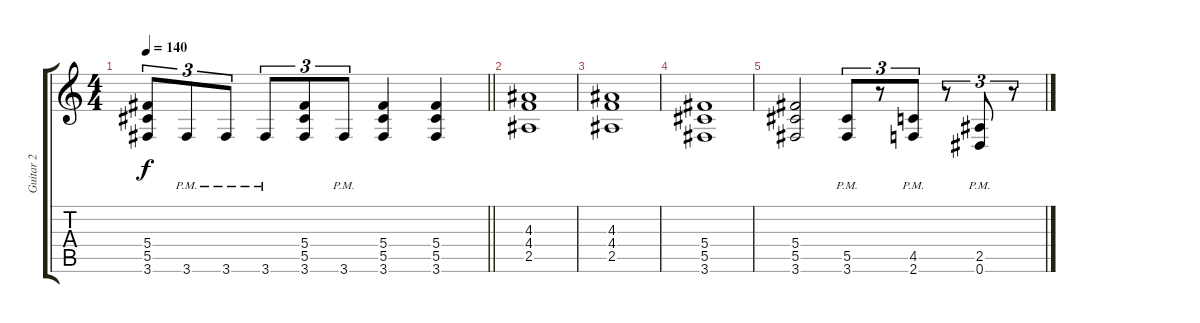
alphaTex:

\track ("Guitar 2" "Guitar 2") {instrument distortionguitar}
\staff {score tabs}
\tuning (Eb4 Bb3 Gb3 Db3 Ab2 Eb2) {hide}
\ts (4 4)
\tempo 140
\clef g2
\barLineRight lightlight
\ks c
(5.4 5.5 3.6).8{tu (3 2) dy f} 3.6{pm}.8{tu (3 2)} 3.6{pm}.8{tu (3 2)} 3.6{pm}.8{tu (3 2)} (5.4 5.5 3.6).8{tu (3 2)} 3.6{pm}.8{tu (3 2)} (5.4 5.5 3.6).4 (5.4 5.5 3.6).4 |
(4.3 4.4 2.5).1 |
(4.3 4.4 2.5).1 |
(5.4 5.5 3.6).1 |
(5.4 5.5 3.6).2 (5.5{pm} 3.6{pm}).8{tu (3 2)} r.8{tu (3 2)} (4.5{pm} 2.6{pm}).8{tu (3 2)} r.8{tu (3 2)} (2.5{pm} 0.6{pm}).8{tu (3 2)} r.8{tu (3 2)}
